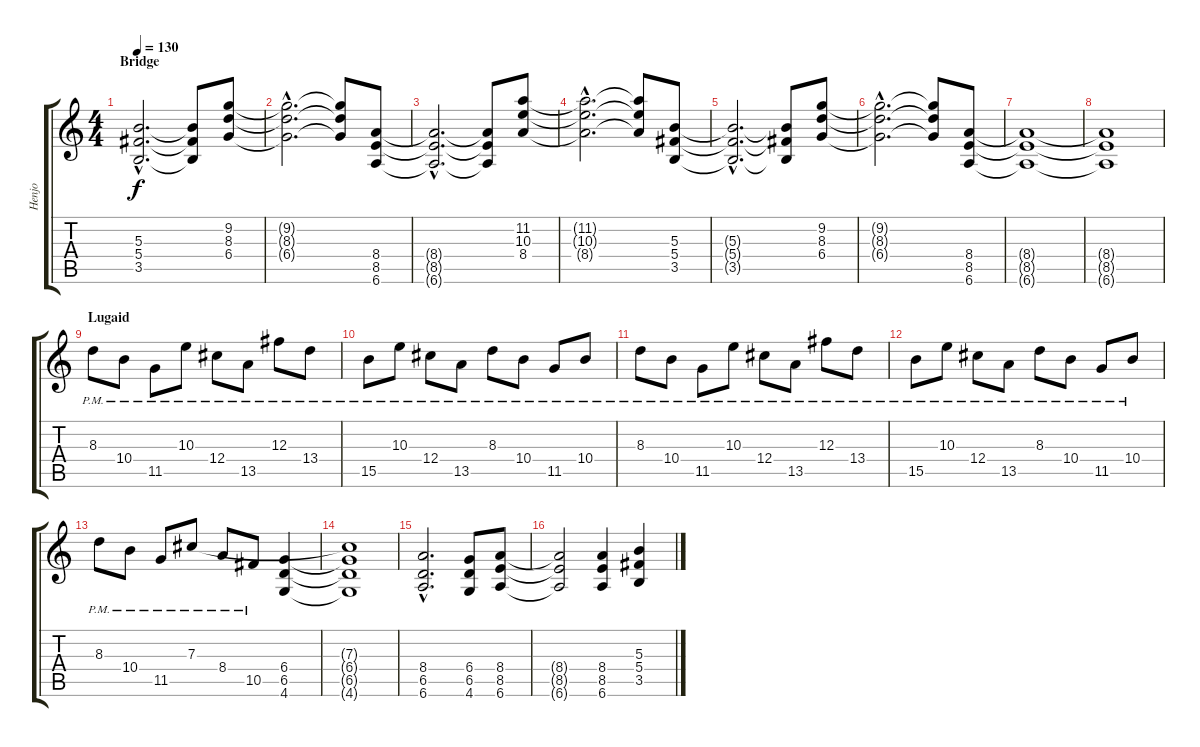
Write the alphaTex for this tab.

\track ("Henjo" "Henjo") {instrument distortionguitar}
\staff {score tabs}
\tuning (Eb4 Bb3 Gb3 Db3 Ab2 Eb2) {hide}
\ts (4 4)
\section ("" "Bridge")
\tempo 130
\clef g2
\ks c
(5.3{hac} 5.4{hac} 3.5{hac}).2{d dy f volume 16} (5.3{t} 5.4{t} 3.5{t}).8 (9.2 8.3 6.4).8 |
(9.2{hac t} 8.3{hac t} 6.4{hac t}).2{d} (9.2{t} 8.3{t} 6.4{t}).8 (8.4 8.5 6.6).8 |
(8.4{hac t} 8.5{hac t} 6.6{hac t}).2{d} (8.4{t} 8.5{t} 6.6{t}).8 (11.2 10.3 8.4).8 |
(11.2{hac t} 10.3{hac t} 8.4{hac t}).2{d} (11.2{t} 10.3{t} 8.4{t}).8 (5.3 5.4 3.5).8 |
(5.3{hac t} 5.4{hac t} 3.5{hac t}).2{d} (5.3{t} 5.4{t} 3.5{t}).8 (9.2 8.3 6.4).8 |
(9.2{hac t} 8.3{hac t} 6.4{hac t}).2{d} (9.2{t} 8.3{t} 6.4{t}).8 (8.4 8.5 6.6).8 |
(8.4{t} 8.5{t} 6.6{t}).1 |
(8.4{t} 8.5{t} 6.6{t}).1 |
\section ("" "Lugaid")
8.3{pm}.8 10.4{pm}.8 11.5{pm}.8 10.3{pm}.8 12.4{pm}.8 13.5{pm}.8 12.3{pm}.8 13.4{pm}.8 |
15.5{pm}.8 10.3{pm}.8 12.4{pm}.8 13.5{pm}.8 8.3{pm}.8 10.4{pm}.8 11.5{pm}.8 10.4{pm}.8 |
8.3{pm}.8 10.4{pm}.8 11.5{pm}.8 10.3{pm}.8 12.4{pm}.8 13.5{pm}.8 12.3{pm}.8 13.4{pm}.8 |
15.5{pm}.8 10.3{pm}.8 12.4{pm}.8 13.5{pm}.8 8.3{pm}.8 10.4{pm}.8 11.5{pm}.8 10.4{pm}.8 |
8.3{pm}.8 10.4{pm}.8 11.5{pm}.8 7.3{pm}.8 8.4{pm}.8 10.5{pm}.8 (6.4 6.5 4.6).4 |
(7.3{t} 6.4{t} 6.5{t} 4.6{t}).1 |
(8.4{hac} 6.5{hac} 6.6{hac}).2{d} (6.4 6.5 4.6).8 (8.4 8.5 6.6).8 |
(8.4{t} 8.5{t} 6.6{t}).2 (8.4 8.5 6.6).4 (5.3 5.4 3.5).4
